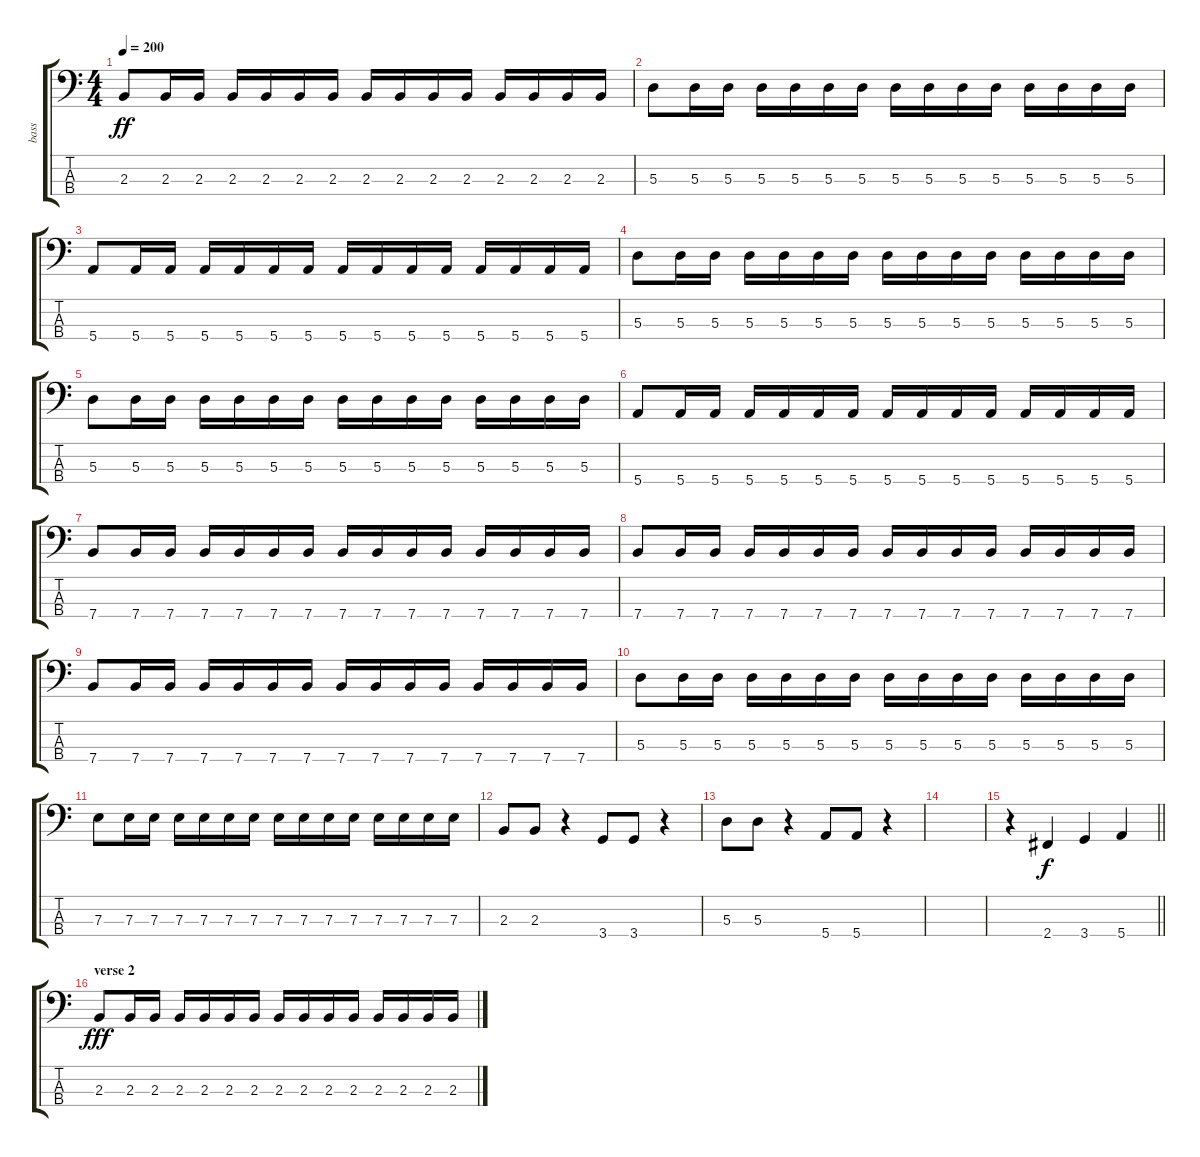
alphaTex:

\track ("bass" "bass") {instrument electricbassfinger}
\staff {score tabs}
\tuning (G2 D2 A1 E1) {hide}
\ts (4 4)
\tempo 200
\clef f4
\ks c
2.3.8{dy ff} 2.3.16 2.3.16 2.3.16 2.3.16 2.3.16 2.3.16 2.3.16 2.3.16 2.3.16 2.3.16 2.3.16 2.3.16 2.3.16 2.3.16 |
5.3.8 5.3.16 5.3.16 5.3.16 5.3.16 5.3.16 5.3.16 5.3.16 5.3.16 5.3.16 5.3.16 5.3.16 5.3.16 5.3.16 5.3.16 |
5.4.8 5.4.16 5.4.16 5.4.16 5.4.16 5.4.16 5.4.16 5.4.16 5.4.16 5.4.16 5.4.16 5.4.16 5.4.16 5.4.16 5.4.16 |
5.3.8 5.3.16 5.3.16 5.3.16 5.3.16 5.3.16 5.3.16 5.3.16 5.3.16 5.3.16 5.3.16 5.3.16 5.3.16 5.3.16 5.3.16 |
5.3.8 5.3.16 5.3.16 5.3.16 5.3.16 5.3.16 5.3.16 5.3.16 5.3.16 5.3.16 5.3.16 5.3.16 5.3.16 5.3.16 5.3.16 |
5.4.8 5.4.16 5.4.16 5.4.16 5.4.16 5.4.16 5.4.16 5.4.16 5.4.16 5.4.16 5.4.16 5.4.16 5.4.16 5.4.16 5.4.16 |
7.4.8 7.4.16 7.4.16 7.4.16 7.4.16 7.4.16 7.4.16 7.4.16 7.4.16 7.4.16 7.4.16 7.4.16 7.4.16 7.4.16 7.4.16 |
7.4.8 7.4.16 7.4.16 7.4.16 7.4.16 7.4.16 7.4.16 7.4.16 7.4.16 7.4.16 7.4.16 7.4.16 7.4.16 7.4.16 7.4.16 |
7.4.8 7.4.16 7.4.16 7.4.16 7.4.16 7.4.16 7.4.16 7.4.16 7.4.16 7.4.16 7.4.16 7.4.16 7.4.16 7.4.16 7.4.16 |
5.3.8 5.3.16 5.3.16 5.3.16 5.3.16 5.3.16 5.3.16 5.3.16 5.3.16 5.3.16 5.3.16 5.3.16 5.3.16 5.3.16 5.3.16 |
7.3.8 7.3.16 7.3.16 7.3.16 7.3.16 7.3.16 7.3.16 7.3.16 7.3.16 7.3.16 7.3.16 7.3.16 7.3.16 7.3.16 7.3.16 |
2.3.8 2.3.8 r.4 3.4.8 3.4.8 r.4 |
5.3.8 5.3.8 r.4 5.4.8 5.4.8 r.4 |
|
\barLineRight lightlight
r.4 2.4.4{dy f} 3.4.4 5.4.4 |
\section ("" "verse 2")
2.3.8{dy fff} 2.3.16 2.3.16 2.3.16 2.3.16 2.3.16 2.3.16 2.3.16 2.3.16 2.3.16 2.3.16 2.3.16 2.3.16 2.3.16 2.3.16
